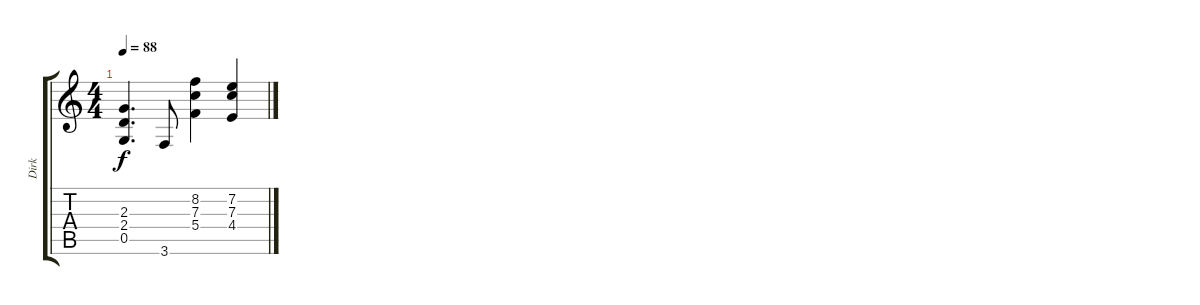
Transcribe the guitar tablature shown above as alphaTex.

\track ("Dirk" "Dirk") {instrument overdrivenguitar}
\staff {score tabs}
\tuning (D4 A3 F3 C3 G2 D2) {hide}
\ts (4 4)
\tempo 88
\clef g2
\ks c
(2.3 2.4 0.5).4{d dy f} 3.6.8 (8.2 7.3 5.4).4 (7.2 7.3 4.4).4
